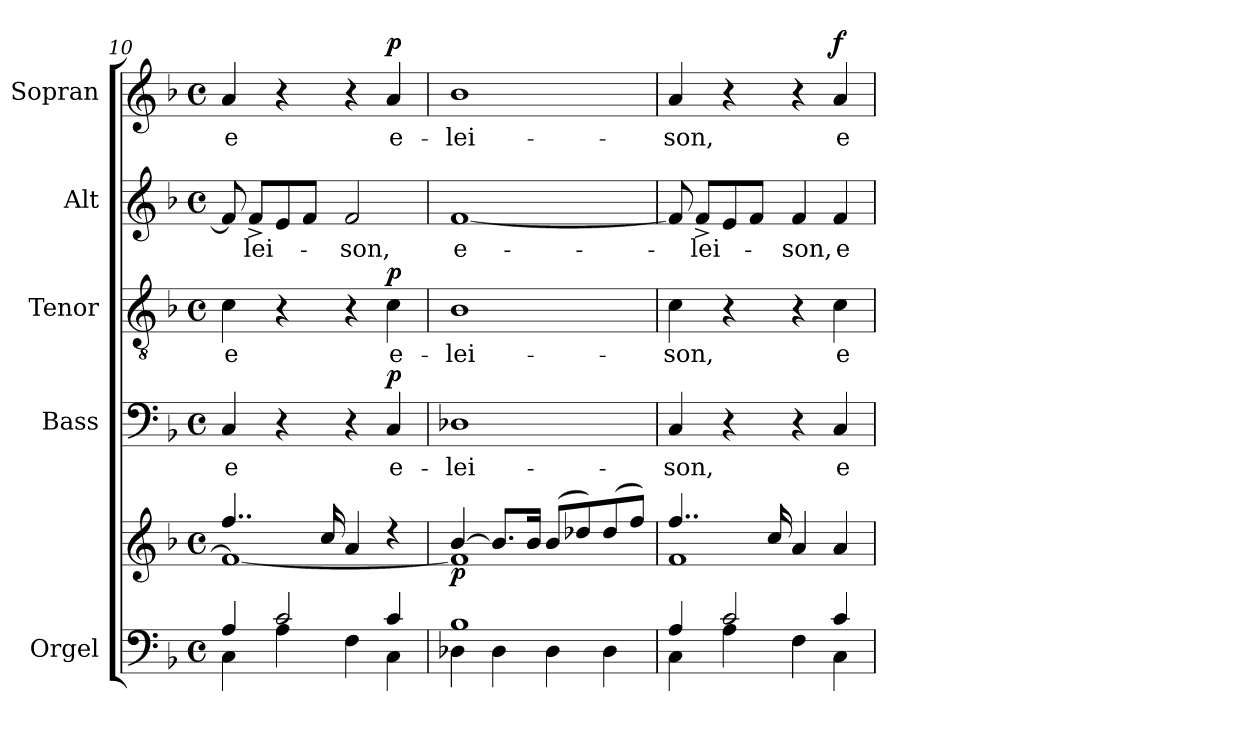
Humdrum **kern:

**kern	**kern	**dynam	**kern	**text	**dynam	**kern	**text	**dynam	**kern	**text	**kern	**text	**dynam
*part5	*part5	*part5	*part4	*part4	*part4	*part3	*part3	*part3	*part2	*part2	*part1	*part1	*part1
*staff6	*staff5	*staff5/6	*staff4	*staff4	*staff4	*staff3	*staff3	*staff3	*staff2	*staff2	*staff1	*staff1	*staff1
*I"Orgel	*	*	*I"Bass	*	*	*I"Tenor	*	*	*I"Alt	*	*I"Sopran	*	*
*I'Org.	*	*	*I'B.	*	*	*I'T.	*	*	*I'A.	*	*I'S.	*	*
*clefF4	*clefG2	*	*clefF4	*	*	*clefGv2	*	*	*clefG2	*	*clefG2	*	*
*k[b-]	*k[b-]	*	*k[b-]	*	*	*k[b-]	*	*	*k[b-]	*	*k[b-]	*	*
*F:	*F:	*	*F:	*	*	*F:	*	*	*F:	*	*F:	*	*
*M4/4	*M4/4	*	*M4/4	*	*	*M4/4	*	*	*M4/4	*	*M4/4	*	*
*met(c)	*met(c)	*	*met(c)	*	*	*met(c)	*	*	*met(c)	*	*met(c)	*	*
=10	=10	=10	=10	=10	=10	=10	=10	=10	=10	=10	=10	=10	=10
*^	*^	*	*	*	*	*	*	*	*	*	*	*	*
!	!	!	!	!	!	!LO:LY:b	!	!	!LO:LY:b	!	!	!	!	!LO:LY:b	!
4A/	4C\	4..ff/	1f_	.	4C/	-e	.	4c\	-e	.	8f/]	.	4a/	-e	.
!	!	!	!	!	!	!	!	!	!	!	!	!LO:LY:b	!	!	!
.	.	.	.	.	.	.	.	.	.	.	8f^>/L	-lei-	.	.	.
2c/	4A\	.	.	.	4r	.	.	4r	.	.	8e/	.	4r	.	.
.	.	.	.	.	.	.	.	.	.	.	8f/J	.	.	.	.
.	.	16cc/	.	.	.	.	.	.	.	.	.	.	.	.	.
!	!	!	!	!	!	!	!	!	!	!	!	!LO:LY:b	!	!	!
.	4F\	4a/	.	.	4r	.	.	4r	.	.	2f/	-son,	4r	.	.
!	!	!	!	!	!	!LO:LY:b	!LO:DY:a	!	!LO:LY:b	!LO:DY:a	!	!	!	!LO:LY:b	!LO:DY:a
4c/	4C\	4r	.	.	4C/	e-	p	4c\	e-	p	.	.	4a/	e-	p
=11	=11	=11	=11	=11	=11	=11	=11	=11	=11	=11	=11	=11	=11	=11	=11
!	!	!	!	!LO:DY:b	!	!LO:LY:b	!	!	!LO:LY:b	!	!	!LO:LY:b	!	!LO:LY:b	!
1B-	4D-X\	[>4b-/	1f]	p	1D-X	-lei-	.	1B-	-lei-	.	[1f	e-	1b-	-lei-	.
.	4D-\	8.b-/L]	.	.	.	.	.	.	.	.	.	.	.	.	.
.	.	16b-/Jk	.	.	.	.	.	.	.	.	.	.	.	.	.
.	4D-\	(<8b-/L	.	.	.	.	.	.	.	.	.	.	.	.	.
.	.	8dd-X/)	.	.	.	.	.	.	.	.	.	.	.	.	.
.	4D-\	(<8dd-/	.	.	.	.	.	.	.	.	.	.	.	.	.
.	.	8ff/J)	.	.	.	.	.	.	.	.	.	.	.	.	.
=12	=12	=12	=12	=12	=12	=12	=12	=12	=12	=12	=12	=12	=12	=12	=12
!	!	!	!	!	!	!LO:LY:b	!	!	!LO:LY:b	!	!	!	!	!LO:LY:b	!
4A/	4C\	4..ff/	1f	.	4C/	-son,	.	4c\	-son,	.	8f/]	.	4a/	-son,	.
!	!	!	!	!	!	!	!	!	!	!	!	!LO:LY:b	!	!	!
.	.	.	.	.	.	.	.	.	.	.	8f^>/L	-lei-	.	.	.
2c/	4A\	.	.	.	4r	.	.	4r	.	.	8e/	.	4r	.	.
.	.	.	.	.	.	.	.	.	.	.	8f/J	.	.	.	.
.	.	16cc/	.	.	.	.	.	.	.	.	.	.	.	.	.
!	!	!	!	!	!	!	!	!	!	!	!	!LO:LY:b	!	!	!
.	4F\	4a/	.	.	4r	.	.	4r	.	.	4f/	-son,	4r	.	.
!	!	!	!	!	!	!LO:LY:b	!	!	!LO:LY:b	!	!	!LO:LY:b	!	!LO:LY:b	!LO:DY:a
4c/	4C\	4a/	.	.	4C/	e-	.	4c\	e-	.	4f/	e-	4a/	e-	f
*v	*v	*	*	*	*	*	*	*	*	*	*	*	*	*	*
*	*v	*v	*	*	*	*	*	*	*	*	*	*	*	*
=	=	=	=	=	=	=	=	=	=	=	=	=	=
*-	*-	*-	*-	*-	*-	*-	*-	*-	*-	*-	*-	*-	*-
